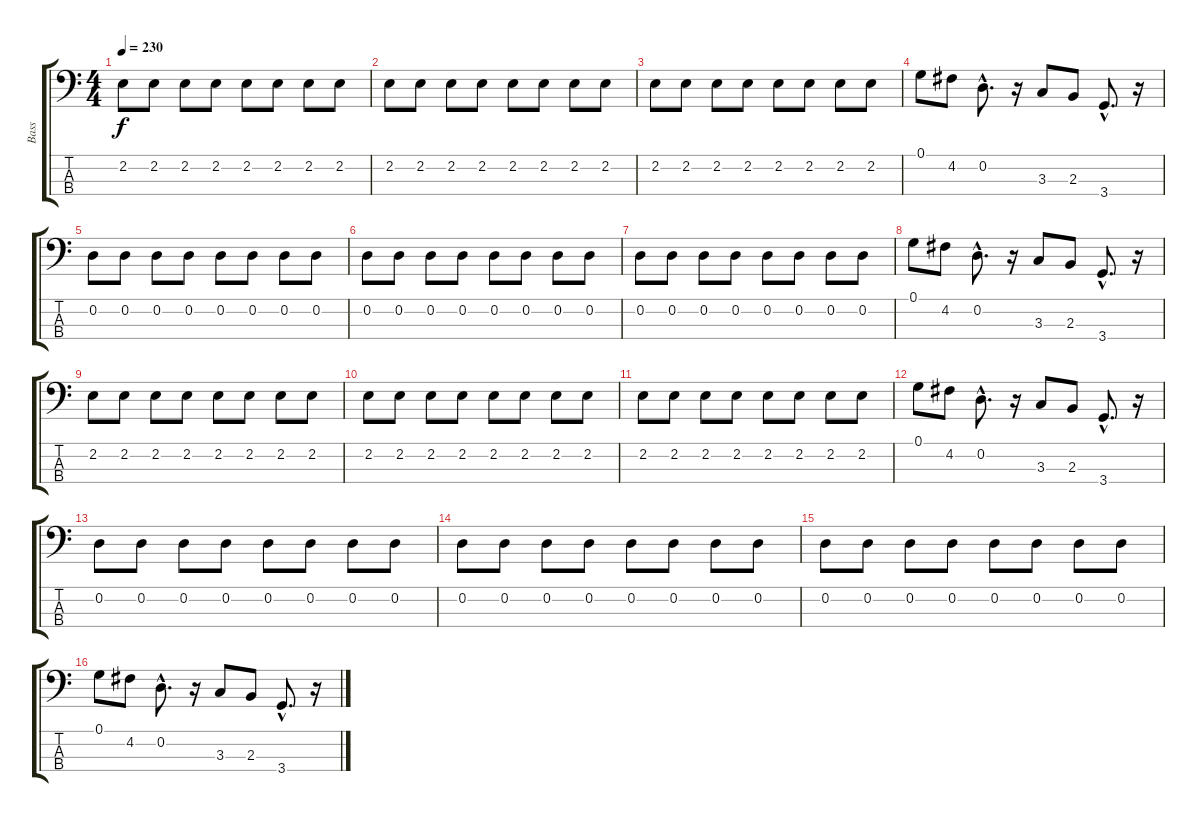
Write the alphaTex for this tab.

\track ("Bass" "Bass") {instrument electricbassfinger}
\staff {score tabs}
\tuning (G2 D2 A1 E1) {hide}
\ts (4 4)
\tempo 230
\clef f4
\ks c
2.2.8{dy f} 2.2.8 2.2.8 2.2.8 2.2.8 2.2.8 2.2.8 2.2.8 |
2.2.8 2.2.8 2.2.8 2.2.8 2.2.8 2.2.8 2.2.8 2.2.8 |
2.2.8 2.2.8 2.2.8 2.2.8 2.2.8 2.2.8 2.2.8 2.2.8 |
0.1.8 4.2.8 0.2{hac}.8{d} r.16 3.3.8 2.3.8 3.4{hac}.8{d} r.16 |
0.2.8 0.2.8 0.2.8 0.2.8 0.2.8 0.2.8 0.2.8 0.2.8 |
0.2.8 0.2.8 0.2.8 0.2.8 0.2.8 0.2.8 0.2.8 0.2.8 |
0.2.8 0.2.8 0.2.8 0.2.8 0.2.8 0.2.8 0.2.8 0.2.8 |
0.1.8 4.2.8 0.2{hac}.8{d} r.16 3.3.8 2.3.8 3.4{hac}.8{d} r.16 |
2.2.8 2.2.8 2.2.8 2.2.8 2.2.8 2.2.8 2.2.8 2.2.8 |
2.2.8 2.2.8 2.2.8 2.2.8 2.2.8 2.2.8 2.2.8 2.2.8 |
2.2.8 2.2.8 2.2.8 2.2.8 2.2.8 2.2.8 2.2.8 2.2.8 |
0.1.8 4.2.8 0.2{hac}.8{d} r.16 3.3.8 2.3.8 3.4{hac}.8{d} r.16 |
0.2.8 0.2.8 0.2.8 0.2.8 0.2.8 0.2.8 0.2.8 0.2.8 |
0.2.8 0.2.8 0.2.8 0.2.8 0.2.8 0.2.8 0.2.8 0.2.8 |
0.2.8 0.2.8 0.2.8 0.2.8 0.2.8 0.2.8 0.2.8 0.2.8 |
0.1.8 4.2.8 0.2{hac}.8{d} r.16 3.3.8 2.3.8 3.4{hac}.8{d} r.16
